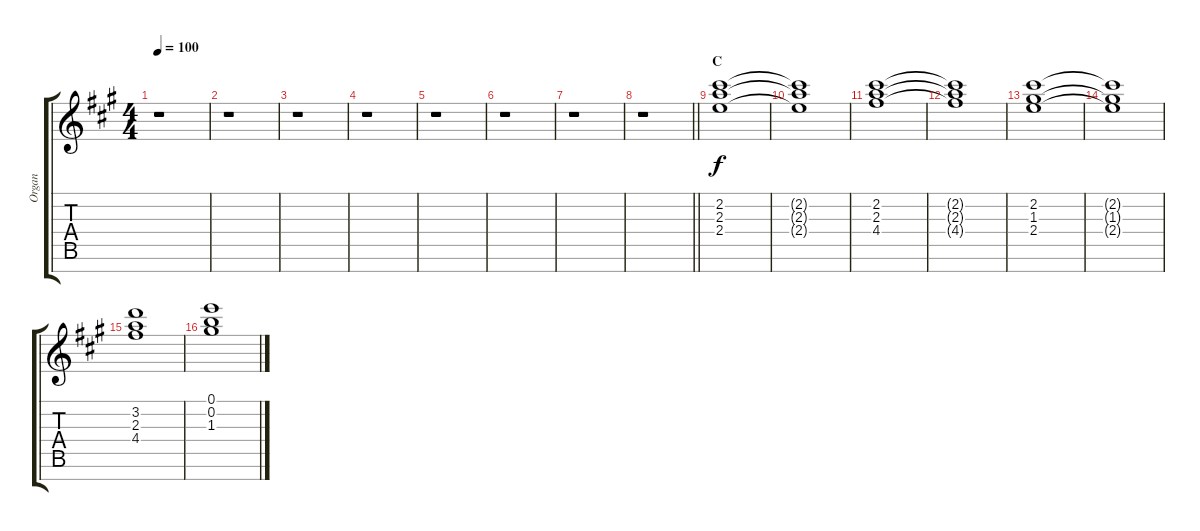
\track ("Organ" "Organ") {instrument rockorgan}
\staff {score tabs}
\tuning (E6 B5 G5 D5 A4 E4 B3) {hide}
\ts (4 4)
\tempo 100
\clef g2
\ks a
r.1{dy f} |
r.1 |
r.1 |
r.1 |
r.1 |
r.1 |
r.1 |
\barLineRight lightlight
r.1 |
\section ("" "C")
(2.2 2.3 2.4).1 |
(2.2{t} 2.3{t} 2.4{t}).1 |
(2.2 2.3 4.4).1 |
(2.2{t} 2.3{t} 4.4{t}).1 |
(2.2 1.3 2.4).1 |
(2.2{t} 1.3{t} 2.4{t}).1 |
(3.2 2.3 4.4).1 |
(0.1 0.2 1.3).1
